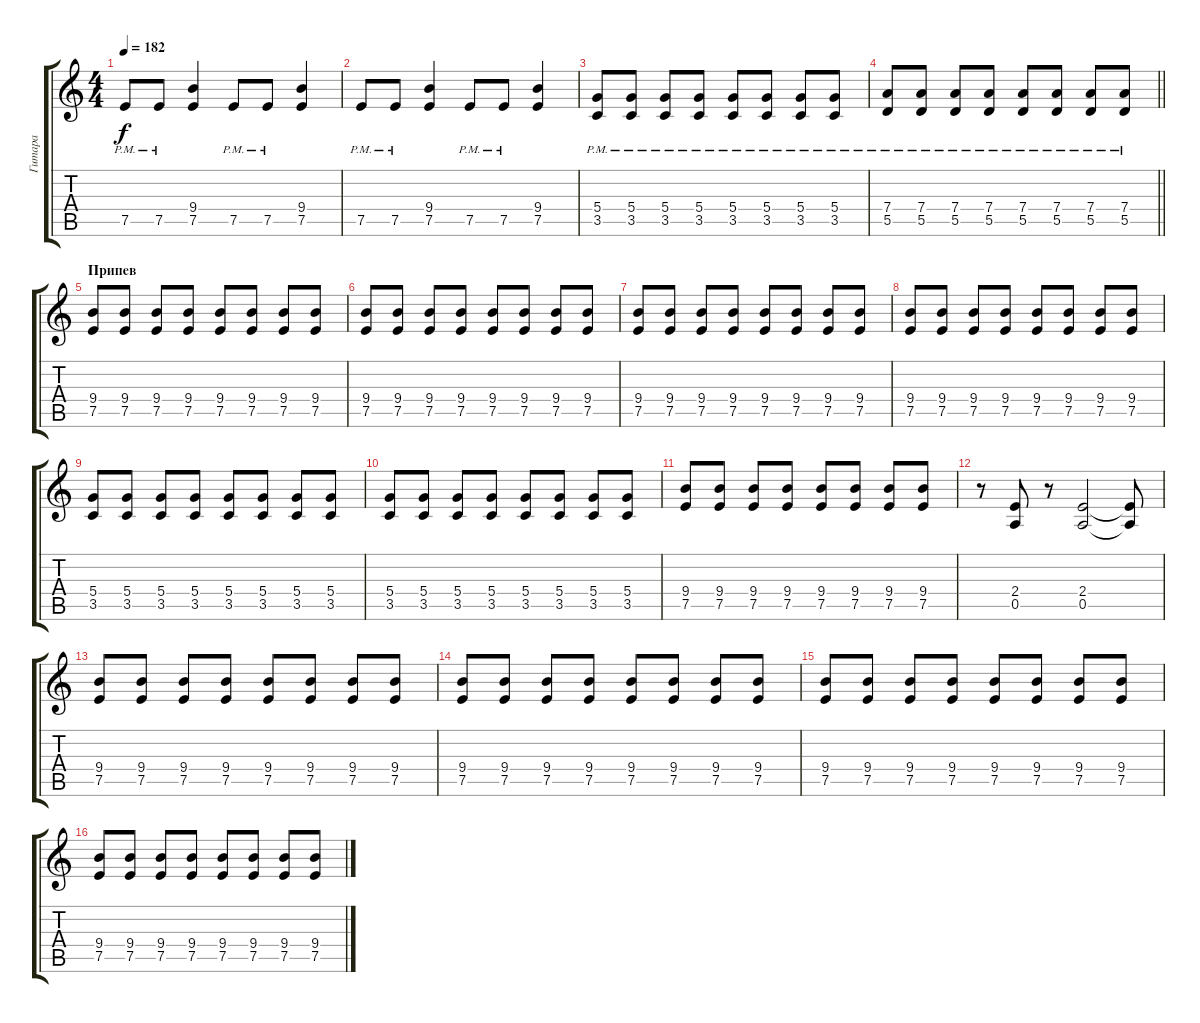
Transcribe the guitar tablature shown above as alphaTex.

\track ("Гитара" "Гитара") {instrument overdrivenguitar}
\staff {score tabs}
\tuning (E4 B3 G3 D3 A2 E2) {hide}
\ts (4 4)
\tempo 182
\clef g2
\ks c
7.5{pm}.8{dy f} 7.5{pm}.8 (9.4 7.5).4 7.5{pm}.8 7.5{pm}.8 (9.4 7.5).4 |
7.5{pm}.8 7.5{pm}.8 (9.4 7.5).4 7.5{pm}.8 7.5{pm}.8 (9.4 7.5).4 |
(5.4{pm} 3.5{pm}).8 (5.4{pm} 3.5{pm}).8 (5.4{pm} 3.5{pm}).8 (5.4{pm} 3.5{pm}).8 (5.4{pm} 3.5{pm}).8 (5.4{pm} 3.5{pm}).8 (5.4{pm} 3.5{pm}).8 (5.4{pm} 3.5{pm}).8 |
\barLineRight lightlight
(7.4{pm} 5.5{pm}).8 (7.4{pm} 5.5{pm}).8 (7.4{pm} 5.5{pm}).8 (7.4{pm} 5.5{pm}).8 (7.4{pm} 5.5{pm}).8 (7.4{pm} 5.5{pm}).8 (7.4{pm} 5.5{pm}).8 (7.4{pm} 5.5{pm}).8 |
\section ("" "Припев")
(9.4 7.5).8 (9.4 7.5).8 (9.4 7.5).8 (9.4 7.5).8 (9.4 7.5).8 (9.4 7.5).8 (9.4 7.5).8 (9.4 7.5).8 |
(9.4 7.5).8 (9.4 7.5).8 (9.4 7.5).8 (9.4 7.5).8 (9.4 7.5).8 (9.4 7.5).8 (9.4 7.5).8 (9.4 7.5).8 |
(9.4 7.5).8 (9.4 7.5).8 (9.4 7.5).8 (9.4 7.5).8 (9.4 7.5).8 (9.4 7.5).8 (9.4 7.5).8 (9.4 7.5).8 |
(9.4 7.5).8 (9.4 7.5).8 (9.4 7.5).8 (9.4 7.5).8 (9.4 7.5).8 (9.4 7.5).8 (9.4 7.5).8 (9.4 7.5).8 |
(5.4 3.5).8 (5.4 3.5).8 (5.4 3.5).8 (5.4 3.5).8 (5.4 3.5).8 (5.4 3.5).8 (5.4 3.5).8 (5.4 3.5).8 |
(5.4 3.5).8 (5.4 3.5).8 (5.4 3.5).8 (5.4 3.5).8 (5.4 3.5).8 (5.4 3.5).8 (5.4 3.5).8 (5.4 3.5).8 |
(9.4 7.5).8 (9.4 7.5).8 (9.4 7.5).8 (9.4 7.5).8 (9.4 7.5).8 (9.4 7.5).8 (9.4 7.5).8 (9.4 7.5).8 |
r.8 (2.4 0.5).8 r.8 (2.4 0.5).2 (2.4{t} 0.5{t}).8 |
(9.4 7.5).8 (9.4 7.5).8 (9.4 7.5).8 (9.4 7.5).8 (9.4 7.5).8 (9.4 7.5).8 (9.4 7.5).8 (9.4 7.5).8 |
(9.4 7.5).8 (9.4 7.5).8 (9.4 7.5).8 (9.4 7.5).8 (9.4 7.5).8 (9.4 7.5).8 (9.4 7.5).8 (9.4 7.5).8 |
(9.4 7.5).8 (9.4 7.5).8 (9.4 7.5).8 (9.4 7.5).8 (9.4 7.5).8 (9.4 7.5).8 (9.4 7.5).8 (9.4 7.5).8 |
(9.4 7.5).8 (9.4 7.5).8 (9.4 7.5).8 (9.4 7.5).8 (9.4 7.5).8 (9.4 7.5).8 (9.4 7.5).8 (9.4 7.5).8
